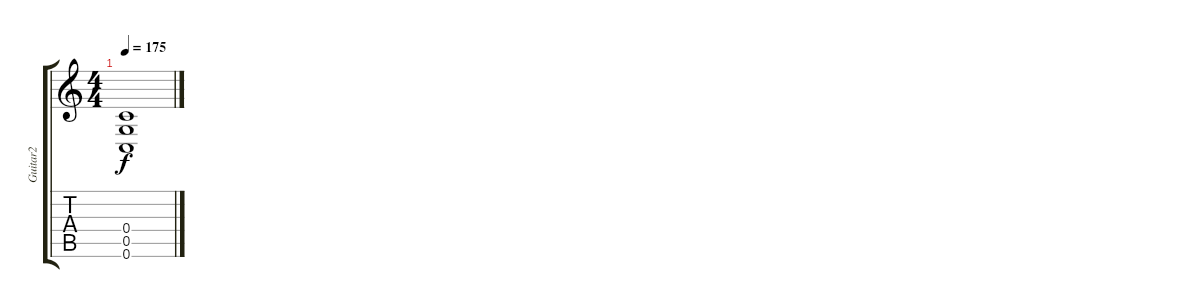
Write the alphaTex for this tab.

\track ("Guitar2" "Guitar2") {instrument distortionguitar}
\staff {score tabs}
\tuning (D4 A3 F3 C3 G2 C2) {hide}
\ts (4 4)
\tempo 175
\clef g2
\ks c
(0.4{t} 0.5{t} 0.6{t}).1{dy f}
